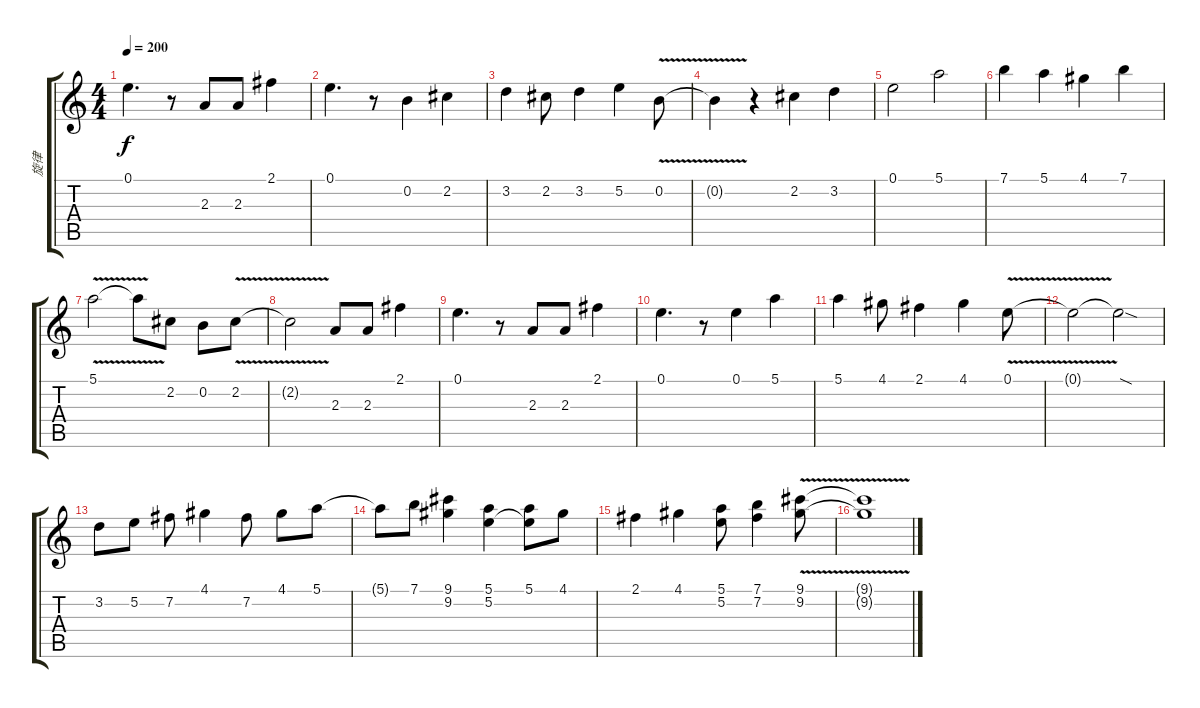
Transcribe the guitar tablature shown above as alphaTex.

\track ("旋律" "旋律") {instrument overdrivenguitar}
\staff {score tabs}
\tuning (E4 B3 G3 D3 A2 E2) {hide}
\ts (4 4)
\tempo 200
\clef g2
\ks c
0.1.4{d dy f} r.8 2.3.8 2.3.8 2.1.4 |
0.1.4{d} r.8 0.2.4 2.2.4 |
3.2.4 2.2.8 3.2.4 5.2.4 0.2{v}.8 |
0.2{t}.4 r.4 2.2.4 3.2.4 |
0.1.2 5.1.2 |
7.1.4 5.1.4 4.1.4 7.1.4 |
5.1{v}.2 5.1{t}.8 2.2.8 0.2.8 2.2{v}.8 |
2.2{t}.2 2.3.8 2.3.8 2.1.4 |
0.1.4{d} r.8 2.3.8 2.3.8 2.1.4 |
0.1.4{d} r.8 0.1.4 5.1.4 |
5.1.4 4.1.8 2.1.4 4.1.4 0.1{v}.8 |
0.1{t}.2 0.1{sod t}.2 |
3.2.8 5.2.8 7.2.8 4.1.4 7.2.8 4.1.8 5.1.8 |
5.1{t}.8 7.1.8 (9.1 9.2).4 (5.1 5.2).4 (5.1 5.2{t}).8 4.1.8 |
2.1.4 4.1.4 (5.1 5.2).8 (7.1 7.2).4 (9.1{v} 9.2).8 |
(9.1{t} 9.2{t}).1
